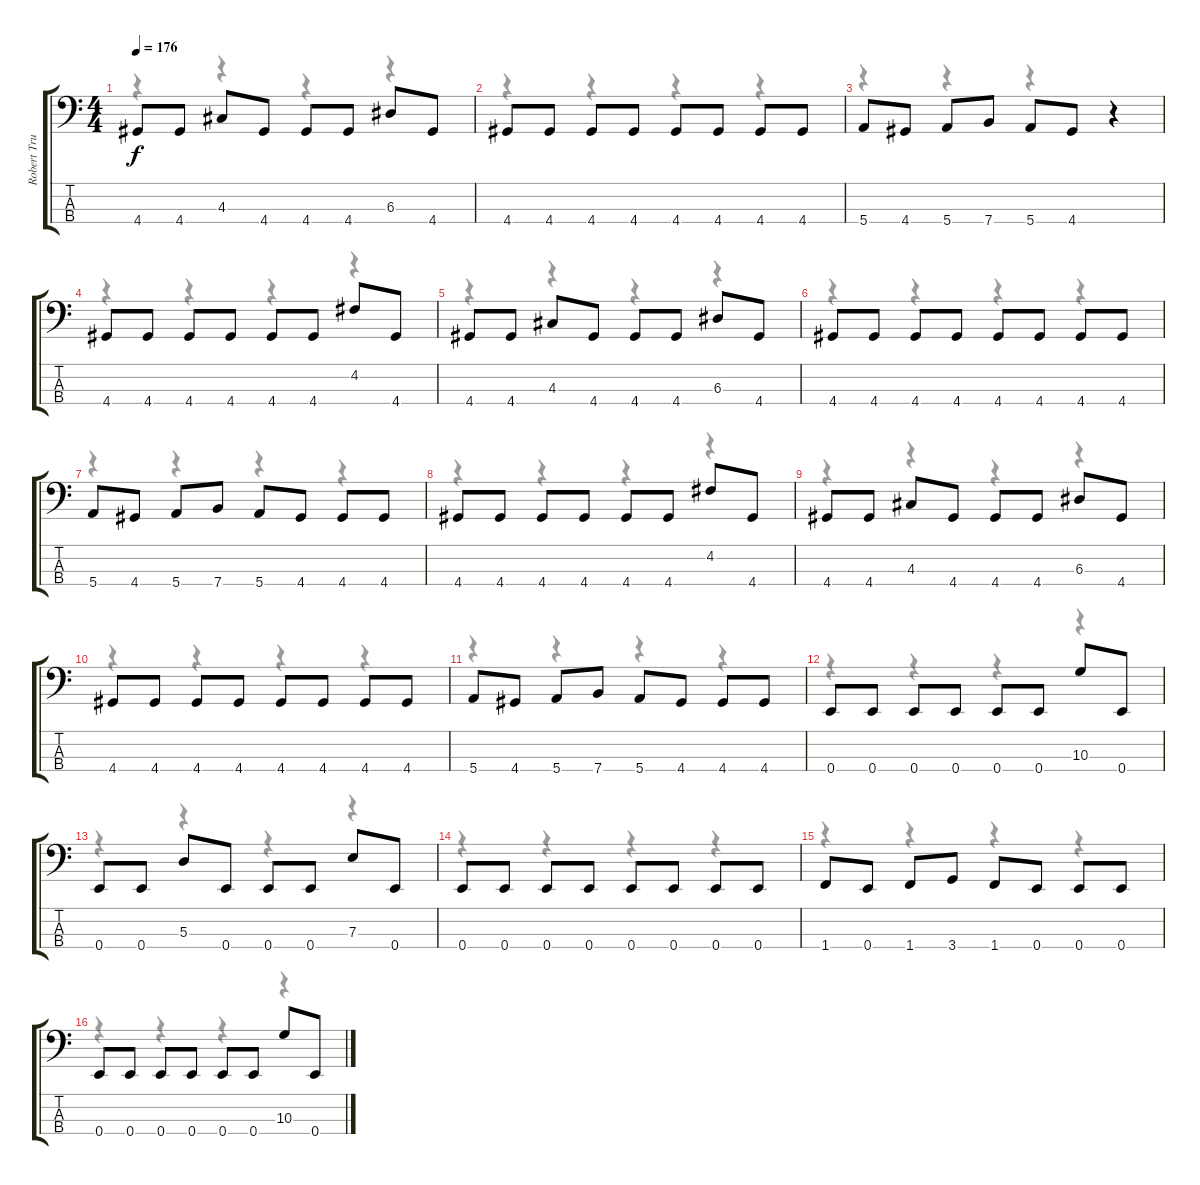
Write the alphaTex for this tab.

\track ("Robert Trujillo" "Robert Tru") {instrument electricbassfinger}
\staff {score tabs}
\tuning (G2 D2 A1 E1) {hide}
\voice
\ts (4 4)
\tempo 176
\clef f4
\ks c
4.4.8{dy f} 4.4.8 4.3.8 4.4.8 4.4.8 4.4.8 6.3.8 4.4.8 |
4.4.8 4.4.8 4.4.8 4.4.8 4.4.8 4.4.8 4.4.8 4.4.8 |
5.4.8 4.4.8 5.4.8 7.4.8 5.4.8 4.4.8 r.4 |
4.4.8 4.4.8 4.4.8 4.4.8 4.4.8 4.4.8 4.2.8 4.4.8 |
4.4.8 4.4.8 4.3.8 4.4.8 4.4.8 4.4.8 6.3.8 4.4.8 |
4.4.8 4.4.8 4.4.8 4.4.8 4.4.8 4.4.8 4.4.8 4.4.8 |
5.4.8 4.4.8 5.4.8 7.4.8 5.4.8 4.4.8 4.4.8 4.4.8 |
4.4.8 4.4.8 4.4.8 4.4.8 4.4.8 4.4.8 4.2.8 4.4.8 |
4.4.8 4.4.8 4.3.8 4.4.8 4.4.8 4.4.8 6.3.8 4.4.8 |
4.4.8 4.4.8 4.4.8 4.4.8 4.4.8 4.4.8 4.4.8 4.4.8 |
5.4.8 4.4.8 5.4.8 7.4.8 5.4.8 4.4.8 4.4.8 4.4.8 |
0.4.8 0.4.8 0.4.8 0.4.8 0.4.8 0.4.8 10.3.8 0.4.8 |
0.4.8 0.4.8 5.3.8 0.4.8 0.4.8 0.4.8 7.3.8 0.4.8 |
0.4.8 0.4.8 0.4.8 0.4.8 0.4.8 0.4.8 0.4.8 0.4.8 |
1.4.8 0.4.8 1.4.8 3.4.8 1.4.8 0.4.8 0.4.8 0.4.8 |
0.4.8 0.4.8 0.4.8 0.4.8 0.4.8 0.4.8 10.3.8 0.4.8
\voice
\clef f4
\ottava regular
\simile none
\ks c
r.4{dy f} r.4 r.4 r.4 |
r.4 r.4 r.4 r.4 |
r.4 r.4 r.4 r.4 |
r.4 r.4 r.4 r.4 |
r.4 r.4 r.4 r.4 |
r.4 r.4 r.4 r.4 |
r.4 r.4 r.4 r.4 |
r.4 r.4 r.4 r.4 |
r.4 r.4 r.4 r.4 |
r.4 r.4 r.4 r.4 |
r.4 r.4 r.4 r.4 |
r.4 r.4 r.4 r.4 |
r.4 r.4 r.4 r.4 |
r.4 r.4 r.4 r.4 |
r.4 r.4 r.4 r.4 |
r.4 r.4 r.4 r.4
